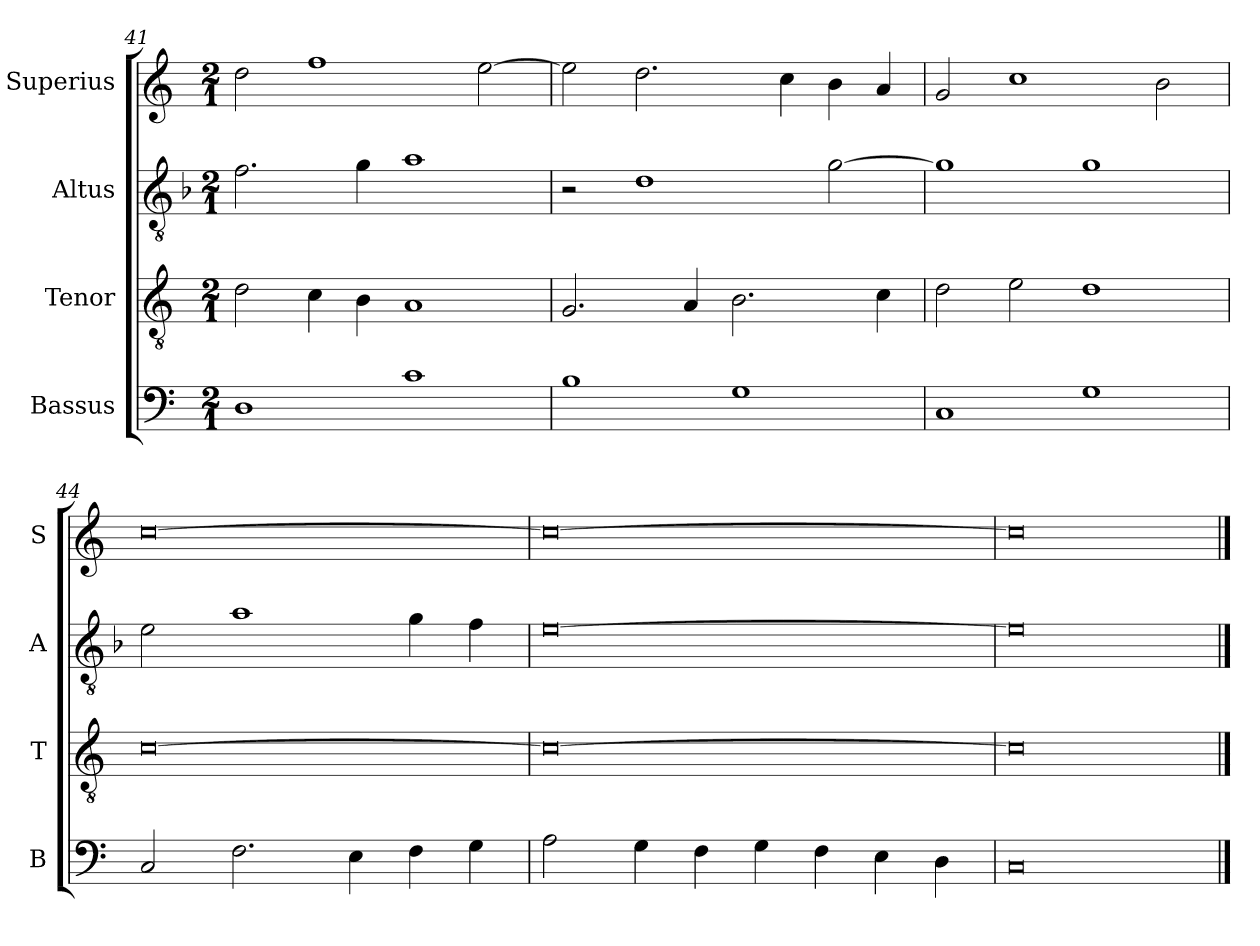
**kern	**kern	**kern	**kern
*part4	*part3	*part2	*part1
*staff4	*staff3	*staff2	*staff1
*I"Bassus	*I"Tenor	*I"Altus	*I"Superius
*I'B	*I'T	*I'A	*I'S
*clefF4	*clefGv2	*clefGv2	*clefG2
*k[]	*k[]	*k[b-]	*k[]
*M2/1	*M2/1	*M2/1	*M2/1
=41	=41	=41	=41
1D	2d\	2.f\	2dd\
.	4c\	.	1ff
.	4B\	4g\	.
1c	1A	1a	.
.	.	.	[2ee\
=42	=42	=42	=42
1B	2.G/	2r	2ee\]
.	.	1d	2.dd\
.	4A/	.	.
1G	2.B\	.	.
.	.	.	4cc\
.	.	[2g\	4b\
.	4c\	.	4a/
=43	=43	=43	=43
1C	2d\	1g]	2g/
.	2e\	.	1cc
1G	1d	1g	.
.	.	.	2b\
=44	=44	=44	=44
2C/	[0c	2e\	[0cc
2.F\	.	1a	.
4E\	.	.	.
4F\	.	4g\	.
4G\	.	4f\	.
=45	=45	=45	=45
2A\	0c_	[0e	0cc_
4G\	.	.	.
4F\	.	.	.
4G\	.	.	.
4F\	.	.	.
4E\	.	.	.
4D\	.	.	.
=46	=46	=46	=46
0C	0c]	0e]	0cc]
==	==	==	==
*-	*-	*-	*-
